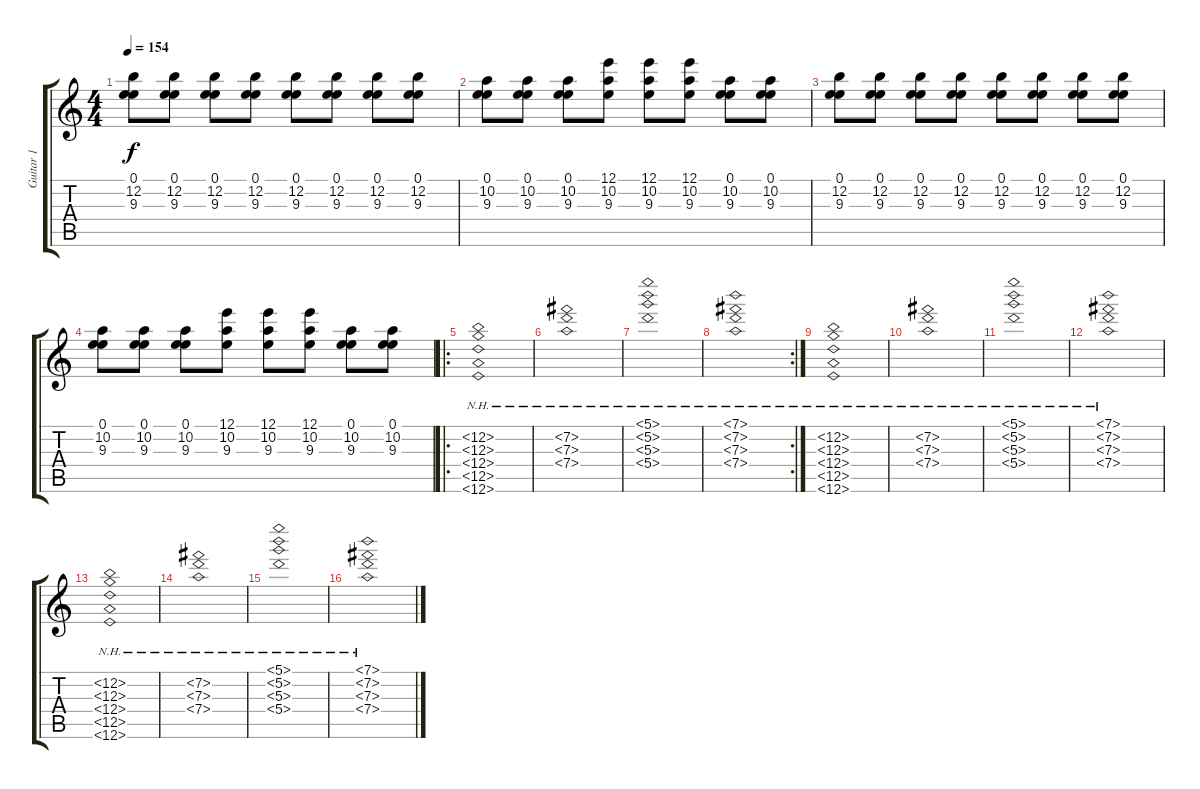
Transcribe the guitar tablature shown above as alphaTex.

\track ("Guitar 1" "Guitar 1") {instrument distortionguitar}
\staff {score tabs}
\tuning (E4 B3 G3 D3 A2 E2) {hide}
\ts (4 4)
\tempo 154
\clef g2
\ks c
(0.1 12.2 9.3).8{dy f} (0.1 12.2 9.3).8 (0.1 12.2 9.3).8 (0.1 12.2 9.3).8 (0.1 12.2 9.3).8 (0.1 12.2 9.3).8 (0.1 12.2 9.3).8 (0.1 12.2 9.3).8 |
(0.1 10.2 9.3).8 (0.1 10.2 9.3).8 (0.1 10.2 9.3).8 (12.1 10.2 9.3).8 (12.1 10.2 9.3).8 (12.1 10.2 9.3).8 (0.1 10.2 9.3).8 (0.1 10.2 9.3).8 |
(0.1 12.2 9.3).8 (0.1 12.2 9.3).8 (0.1 12.2 9.3).8 (0.1 12.2 9.3).8 (0.1 12.2 9.3).8 (0.1 12.2 9.3).8 (0.1 12.2 9.3).8 (0.1 12.2 9.3).8 |
(0.1 10.2 9.3).8 (0.1 10.2 9.3).8 (0.1 10.2 9.3).8 (12.1 10.2 9.3).8 (12.1 10.2 9.3).8 (12.1 10.2 9.3).8 (0.1 10.2 9.3).8 (0.1 10.2 9.3).8 |
\ro
(12.2{nh} 12.3{nh} 12.4{nh} 12.5{nh} 12.6{nh}).1 |
(7.2{nh} 7.3{nh} 7.4{nh}).1 |
(5.1{nh} 5.2{nh} 5.3{nh} 5.4{nh}).1 |
\rc 2
(7.1{nh} 7.2{nh} 7.3{nh} 7.4{nh}).1 |
(12.2{nh} 12.3{nh} 12.4{nh} 12.5{nh} 12.6{nh}).1 |
(7.2{nh} 7.3{nh} 7.4{nh}).1 |
(5.1{nh} 5.2{nh} 5.3{nh} 5.4{nh}).1 |
(7.1{nh} 7.2{nh} 7.3{nh} 7.4{nh}).1 |
(12.2{nh} 12.3{nh} 12.4{nh} 12.5{nh} 12.6{nh}).1 |
(7.2{nh} 7.3{nh} 7.4{nh}).1 |
(5.1{nh} 5.2{nh} 5.3{nh} 5.4{nh}).1 |
(7.1{nh} 7.2{nh} 7.3{nh} 7.4{nh}).1
